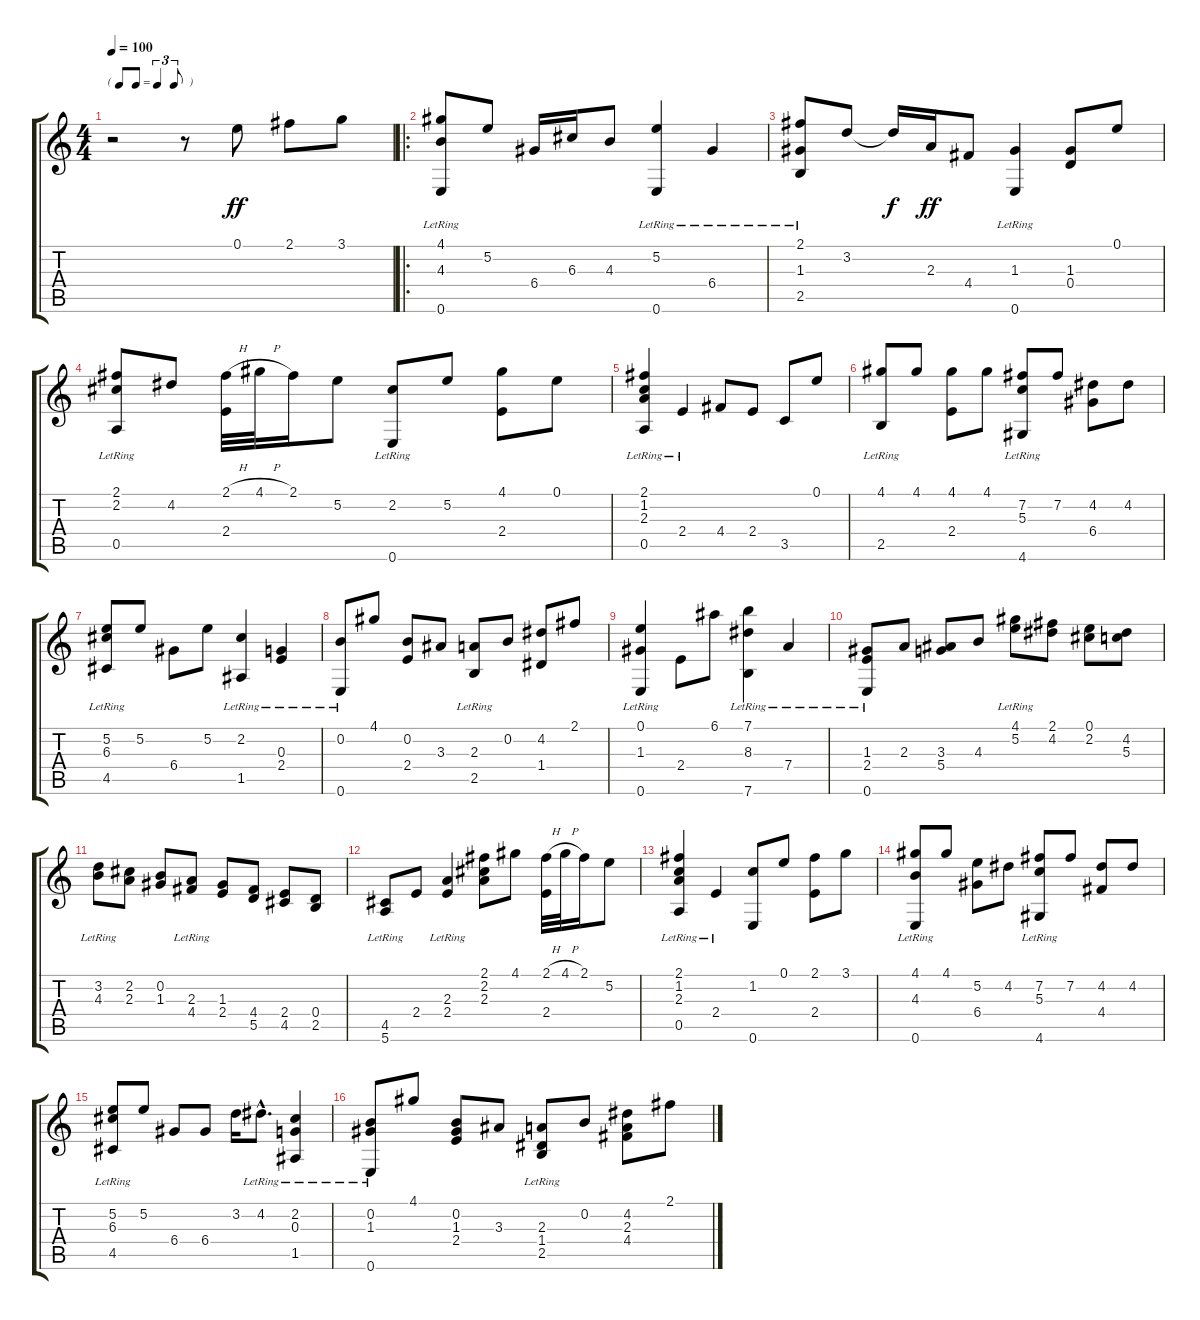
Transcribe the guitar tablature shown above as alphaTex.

\track "" {instrument banjo}
\staff {score tabs}
\tuning (E4 B3 G3 D3 A2 E2) {hide}
\displaytranspose 12
\ts (4 4)
\tf triplet8th
\tempo 100
\clef g2
\ks c
r.2{dy ff instrument banjo} r.8 0.1.8 2.1.8 3.1.8 |
\ro
(4.1 4.3 0.6{lr}).8 5.2.8 6.4.16 6.3.16 4.3.8 (5.2 0.6{lr}).4 6.4{lr}.4 |
(2.1 1.3 2.5{lr}).8 3.2.8 3.2{t}.16{dy f} 2.3.16{dy ff} 4.4.8 (1.3 0.6{lr}).4 (1.3 0.4).8 0.1.8 |
(2.1 2.2 0.5{lr}).8 4.2.8 (2.1{h} 2.4).32 4.1{h}.32 2.1.16 5.2.8 (2.2 0.6{lr}).8 5.2.8 (4.1 2.4).8 0.1.8 |
(2.1 1.2 2.3 0.5{lr}).4 2.4{lr}.4 4.4.8 2.4.8 3.5.8 0.1.8 |
(4.1 2.5{lr}).8 4.1.8 (4.1 2.4).8 4.1.8 (7.2 5.3 4.6{lr}).8 7.2.8 (4.2 6.4).8 4.2.8 |
(5.2 6.3 4.5{lr}).8 5.2.8 6.4.8 5.2.8 (2.2 1.5{lr}).4 (0.3 2.4{lr}).4 |
(0.2 0.6{lr}).8 4.1.8 (0.2 2.4).8 3.3.8 (2.3 2.5{lr}).8 0.2.8 (4.2 1.4).8 2.1.8 |
(0.1 1.3 0.6{lr}).4 2.4.8 6.1.8 (7.1 8.3 7.6{lr}).4 7.4{lr}.4 |
(1.3 2.4 0.6{lr}).8 2.3.8 (3.3 5.4).8 4.3.8 (4.1 5.2{lr}).8 (2.1 4.2).8 (0.1 2.2).8 (4.2 5.3).8 |
(3.2 4.3{lr}).8 (2.2 2.3).8 (0.2 1.3).8 (2.3 4.4{lr}).8 (1.3 2.4).8 (4.4 5.5).8 (2.4 4.5).8 (0.4 2.5).8 |
(4.5 5.6{lr}).8 2.4.8 (2.3{lr} 2.4{lr}).4 (2.1 2.2 2.3).8 4.1.8 (2.1{h} 2.4).32 4.1{h}.32 2.1.16 5.2.8 |
(2.1 1.2 2.3 0.5{lr}).4 2.4{lr}.4 (1.2 0.6).8 0.1.8 (2.1 2.4).8 3.1.8 |
(4.1 4.3 0.6{lr}).8 4.1.8 (5.2 6.4).8 4.2.8 (7.2 5.3 4.6{lr}).8 7.2.8 (4.2 4.4).8 4.2.8 |
(5.2 6.3 4.5{lr}).8 5.2.8 6.4.8 6.4.8 3.2.16 4.2{hac lr}.8{d} (2.2 0.3 1.5{lr}).4 |
(0.2 1.3 0.6{lr}).8 4.1.8 (0.2 1.3 2.4).8 3.3.8 (2.3 1.4 2.5{lr}).8 0.2.8 (4.2 2.3 4.4).8 2.1.8
